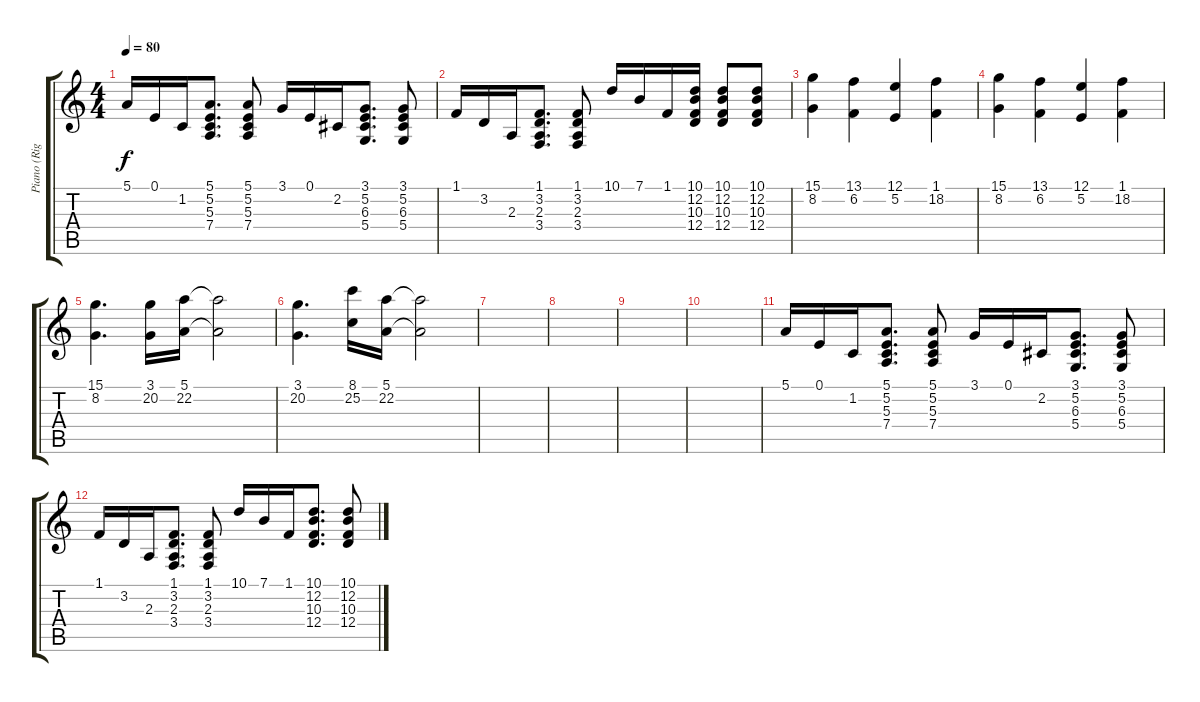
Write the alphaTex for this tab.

\track ("Piano (Right hand)" "Piano (Rig") {instrument acousticgrandpiano}
\staff {score tabs}
\tuning (E4 B3 G3 D3 A2 E2) {hide}
\ts (4 4)
\tempo 80
\clef g2
\ks c
5.1.16{dy f} 0.1.16 1.2.16 (5.1 5.2 5.3 7.4).8{d} (5.1 5.2 5.3 7.4).8 3.1.16 0.1.16 2.2.16 (3.1 5.2 6.3 5.4).8{d} (3.1 5.2 6.3 5.4).8 |
1.1.16 3.2.16 2.3.16 (1.1 3.2 2.3 3.4).8{d} (1.1 3.2 2.3 3.4).8 10.1.16 7.1.16 1.1.16 (10.1 12.2 10.3 12.4).16 (10.1 12.2 10.3 12.4).8 (10.1 12.2 10.3 12.4).8 |
(15.1 8.2).4 (13.1 6.2).4 (12.1 5.2).4 (1.1 18.2).4 |
(15.1 8.2).4 (13.1 6.2).4 (12.1 5.2).4 (1.1 18.2).4 |
(15.1 8.2).4{d} (3.1 20.2).16 (5.1 22.2).16 (5.1{t} 22.2{t}).2 |
(3.1 20.2).4{d} (8.1 25.2).16 (5.1 22.2).16 (5.1{t} 22.2{t}).2 |
|
|
|
|
5.1.16 0.1.16 1.2.16 (5.1 5.2 5.3 7.4).8{d} (5.1 5.2 5.3 7.4).8 3.1.16 0.1.16 2.2.16 (3.1 5.2 6.3 5.4).8{d} (3.1 5.2 6.3 5.4).8 |
1.1.16 3.2.16 2.3.16 (1.1 3.2 2.3 3.4).8{d} (1.1 3.2 2.3 3.4).8 10.1.16 7.1.16 1.1.16 (10.1 12.2 10.3 12.4).8{d} (10.1 12.2 10.3 12.4).8
